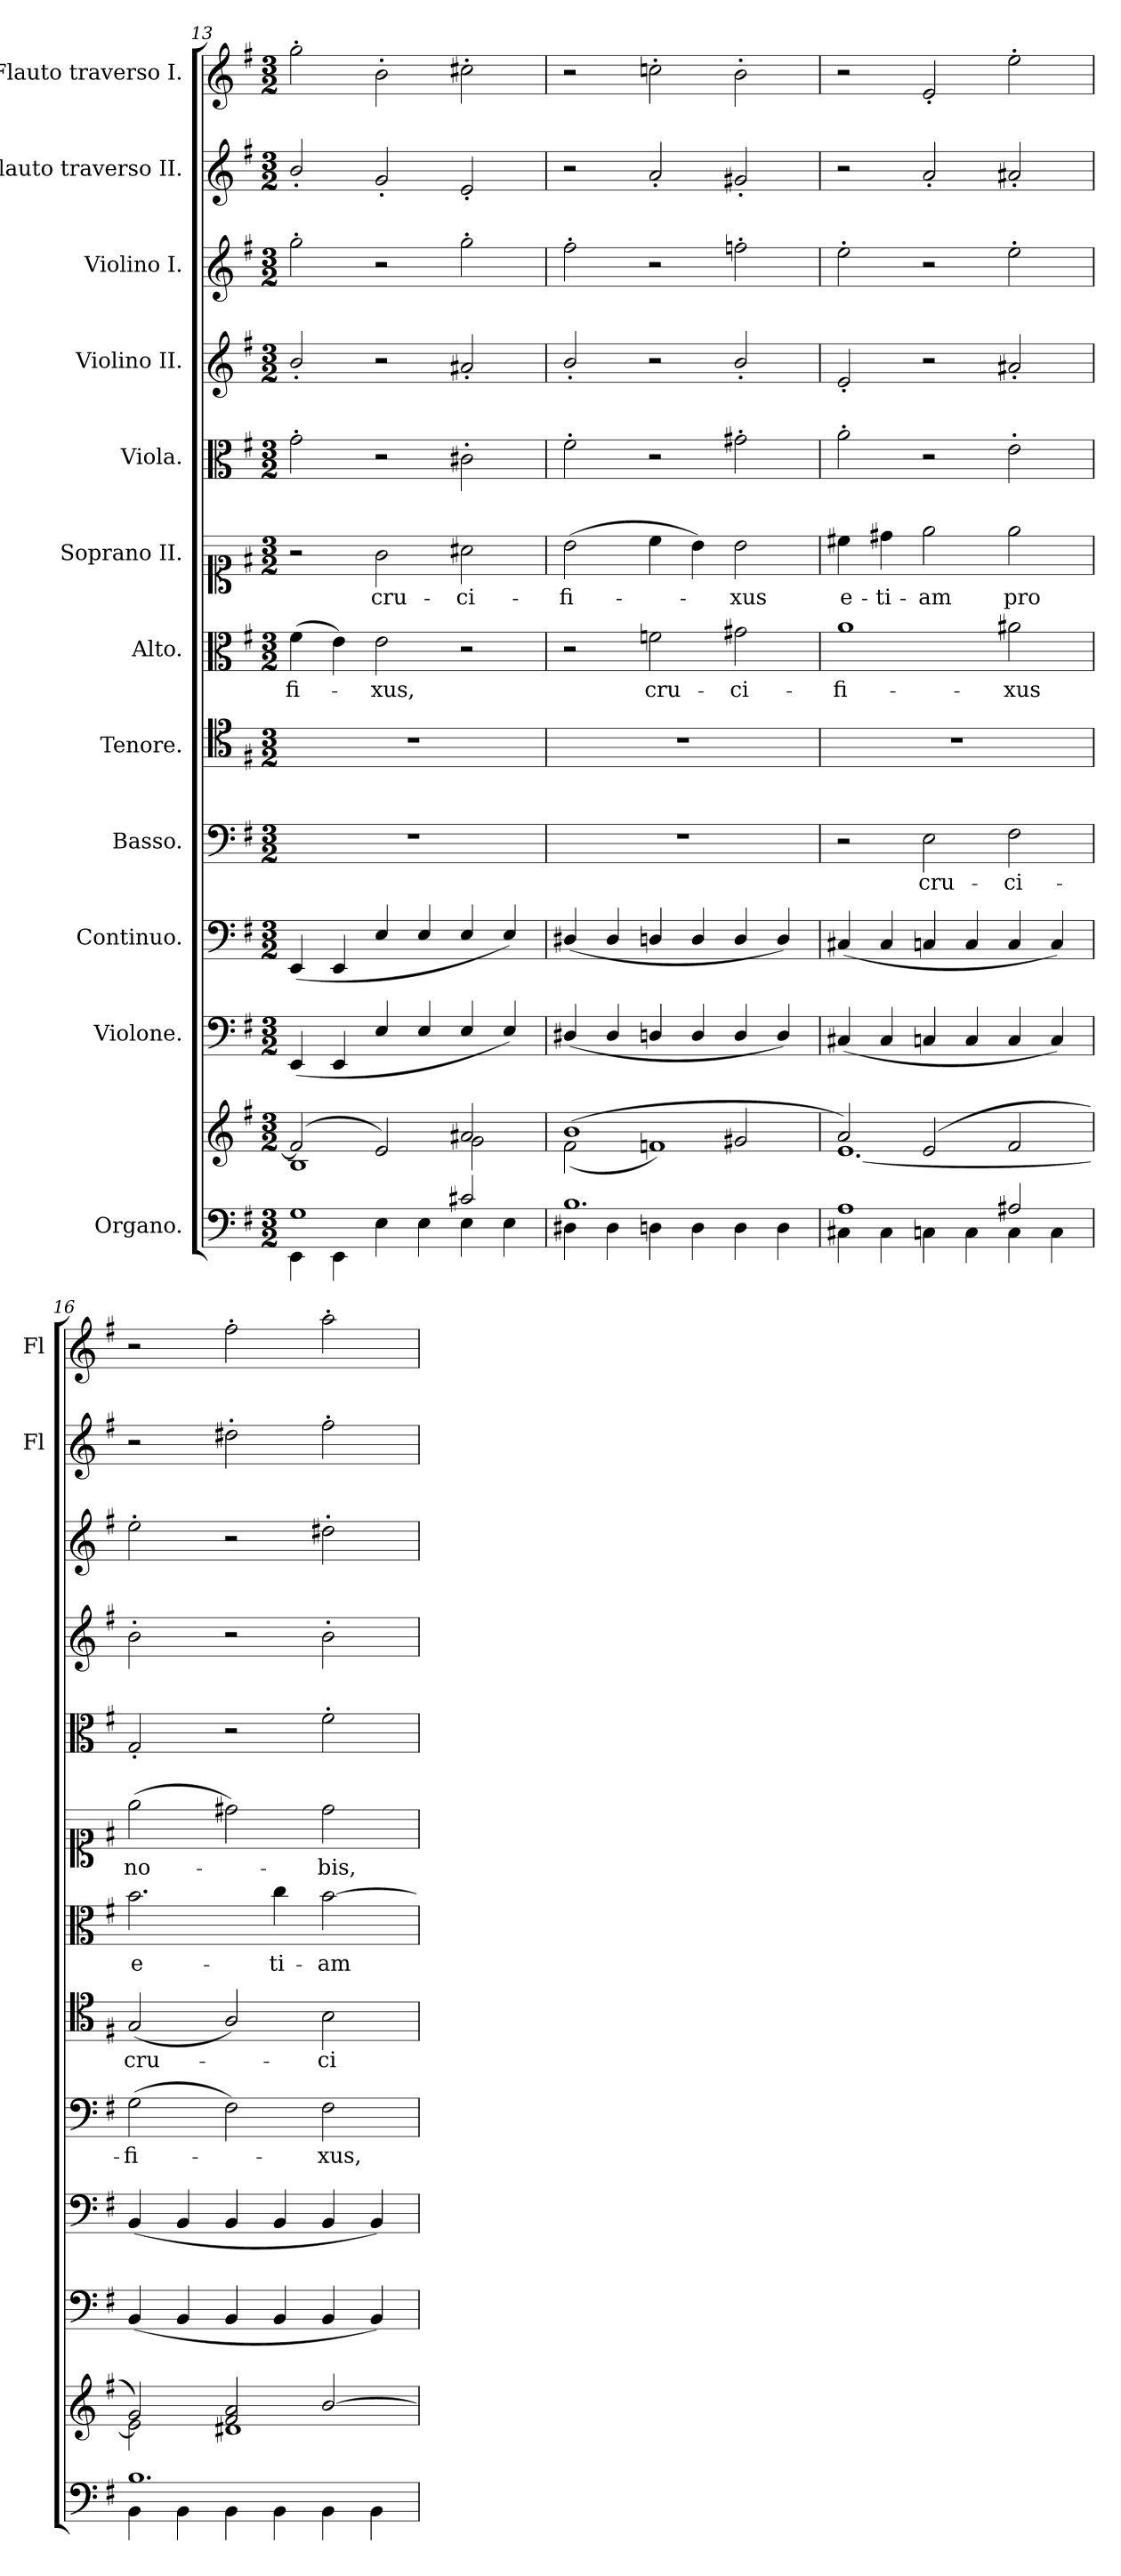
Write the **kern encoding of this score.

**kern	**kern	**kern	**kern	**kern	**text	**kern	**text	**kern	**text	**kern	**text	**kern	**kern	**kern	**kern	**kern
*part12	*part12	*part11	*part10	*part9	*part9	*part8	*part8	*part7	*part7	*part6	*part6	*part5	*part4	*part3	*part2	*part1
*staff13	*staff12	*staff11	*staff10	*staff9	*staff9	*staff8	*staff8	*staff7	*staff7	*staff6	*staff6	*staff5	*staff4	*staff3	*staff2	*staff1
*I"Organo.	*	*I"Violone.	*I"Continuo.	*I"Basso.	*	*I"Tenore.	*	*I"Alto.	*	*I"Soprano II.	*	*I"Viola.	*I"Violino II.	*I"Violino I.	*I"Flauto traverso II.	*I"Flauto traverso I.
*	*	*	*	*	*	*	*	*	*	*	*	*	*	*	*I'Fl	*I'Fl
!!LO:PB:g=z
*clefF4	*clefG2	*clefF4	*clefF4	*clefF4	*	*clefC4	*	*clefC3	*	*clefC1	*	*clefC3	*clefG2	*clefG2	*clefG2	*clefG2
*	*	*ITrd7c12	*	*	*	*	*	*	*	*	*	*	*	*	*	*
*k[f#]	*k[f#]	*k[f#]	*k[f#]	*k[f#]	*	*k[f#]	*	*k[f#]	*	*k[f#]	*	*k[f#]	*k[f#]	*k[f#]	*k[f#]	*k[f#]
*M3/2	*M3/2	*M3/2	*M3/2	*M3/2	*	*M3/2	*	*M3/2	*	*M3/2	*	*M3/2	*M3/2	*M3/2	*M3/2	*M3/2
=13	=13	=13	=13	=13	=13	=13	=13	=13	=13	=13	=13	=13	=13	=13	=13	=13
*^	*^	*	*	*	*	*	*	*	*	*	*	*	*	*	*	*
!	!	!	!	!	!	!	!	!	!	!	!LO:LY:b	!	!	!	!	!	!	!
1G	4EE\	(2f#/]	1B	(4EEE/	(4EE/	1.r	.	1.r	.	(4f#\	-fi-	2r	.	2g'\	2b'/	2gg'\	2b'/	2gg'\
.	4EE\	.	.	4EEE/	4EE/	.	.	.	.	4e\)	.	.	.	.	.	.	.	.
!	!	!	!	!	!	!	!	!	!	!	!LO:LY:b	!	!LO:LY:b	!	!	!	!	!
.	4E\	2e/)	.	4EE/	4E/	.	.	.	.	2e\	-xus,	2g\	cru-	2r	2r	2r	2g'/	2b'\
.	4E\	.	.	4EE/	4E/	.	.	.	.	.	.	.	.	.	.	.	.	.
!	!	!	!	!	!	!	!	!	!	!	!	!	!LO:LY:b	!	!	!	!	!
2c#X/	4E\	2a#X/	2g\	4EE/	4E/	.	.	.	.	2r	.	2a#X\	-ci-	2c#X'\	2a#X'/	2gg'\	2e'/	2cc#X'\
.	4E\	.	.	4EE/)	4E/)	.	.	.	.	.	.	.	.	.	.	.	.	.
=14	=14	=14	=14	=14	=14	=14	=14	=14	=14	=14	=14	=14	=14	=14	=14	=14	=14	=14
!	!	!	!	!	!	!	!	!	!	!	!	!	!LO:LY:b	!	!	!	!	!
1.B	4D#X\	(1b	(2f#\	(4DD#X/	(4D#X/	1.r	.	1.r	.	2r	.	(2b\	-fi-	2f#'\	2b'/	2ff#'\	2r	2r
.	4D#\	.	.	4DD#/	4D#/	.	.	.	.	.	.	.	.	.	.	.	.	.
!	!	!	!	!	!	!	!	!	!	!	!LO:LY:b	!	!	!	!	!	!	!
.	4Dn\	.	1fn)	4DDn/	4Dn/	.	.	.	.	2fn\	cru-	4cc\	.	2r	2r	2r	2a'/	2ccn'\
.	4D\	.	.	4DD/	4D/	.	.	.	.	.	.	4b\)	.	.	.	.	.	.
!	!	!	!	!	!	!	!	!	!	!	!LO:LY:b	!	!LO:LY:b	!	!	!	!	!
.	4D\	2g#X/	.	4DD/	4D/	.	.	.	.	2g#X\	-ci-	2b\	-xus	2g#X'\	2b'/	2ffn'\	2g#X'/	2b'\
.	4D\	.	.	4DD/)	4D/)	.	.	.	.	.	.	.	.	.	.	.	.	.
=15	=15	=15	=15	=15	=15	=15	=15	=15	=15	=15	=15	=15	=15	=15	=15	=15	=15	=15
!	!	!	!	!	!	!	!	!	!	!	!LO:LY:b	!	!LO:LY:b	!	!	!	!	!
1A	4C#X\	2a/)	[1.e	(4CC#X/	(4C#X/	2r	.	1.r	.	1a	-fi-	4cc#X\	e-	2a'\	2e'/	2ee'\	2r	2r
!	!	!	!	!	!	!	!	!	!	!	!	!	!LO:LY:b	!	!	!	!	!
.	4C#\	.	.	4CC#/	4C#/	.	.	.	.	.	.	4dd#X\	-ti-	.	.	.	.	.
!	!	!	!	!	!	!	!LO:LY:b	!	!	!	!	!	!LO:LY:b	!	!	!	!	!
.	4Cn\	(2e/	.	4CCn/	4Cn/	2E\	cru-	.	.	.	.	2ee\	-am	2r	2r	2r	2a'/	2e'/
.	4C\	.	.	4CC/	4C/	.	.	.	.	.	.	.	.	.	.	.	.	.
!	!	!	!	!	!	!	!LO:LY:b	!	!	!	!LO:LY:b	!	!LO:LY:b	!	!	!	!	!
2A#X/	4C\	2f#/	.	4CC/	4C/	2F#\	-ci-	.	.	2a#X\	-xus	2ee\	pro	2e'\	2a#X'/	2ee'\	2a#X'/	2ee'\
.	4C\	.	.	4CC/)	4C/)	.	.	.	.	.	.	.	.	.	.	.	.	.
=16	=16	=16	=16	=16	=16	=16	=16	=16	=16	=16	=16	=16	=16	=16	=16	=16	=16	=16
!	!	!	!	!	!	!	!LO:LY:b	!	!LO:LY:b	!	!LO:LY:b	!	!LO:LY:b	!	!	!	!	!
1.B	4BB\	2g/)	2e\]	(4BBB/	(4BB/	(2G\	-fi-	(2G/	cru-	2.b\	e-	(2ee\	no-	2G'/	2b'\	2ee'\	2r	2r
.	4BB\	.	.	4BBB/	4BB/	.	.	.	.	.	.	.	.	.	.	.	.	.
.	4BB\	2f#/ 2a/	1d#X	4BBB/	4BB/	2F#\)	.	2A/)	.	.	.	2dd#X\)	.	2r	2r	2r	2dd#X'\	2ff#'\
!	!	!	!	!	!	!	!	!	!	!	!LO:LY:b	!	!	!	!	!	!	!
.	4BB\	.	.	4BBB/	4BB/	.	.	.	.	4cc\	-ti-	.	.	.	.	.	.	.
!	!	!	!	!	!	!	!LO:LY:b	!	!LO:LY:b	!	!LO:LY:b	!	!LO:LY:b	!	!	!	!	!
.	4BB\	[2b/	.	4BBB/	4BB/	2F#\	-xus,	2B\	-ci-	[2b\	-am	2dd#\	-bis,	2f#'\	2b'\	2dd#X'\	2ff#'\	2aa'\
.	4BB\	.	.	4BBB/)	4BB/)	.	.	.	.	.	.	.	.	.	.	.	.	.
*v	*v	*	*	*	*	*	*	*	*	*	*	*	*	*	*	*	*	*
*	*v	*v	*	*	*	*	*	*	*	*	*	*	*	*	*	*	*
=	=	=	=	=	=	=	=	=	=	=	=	=	=	=	=	=
*-	*-	*-	*-	*-	*-	*-	*-	*-	*-	*-	*-	*-	*-	*-	*-	*-
